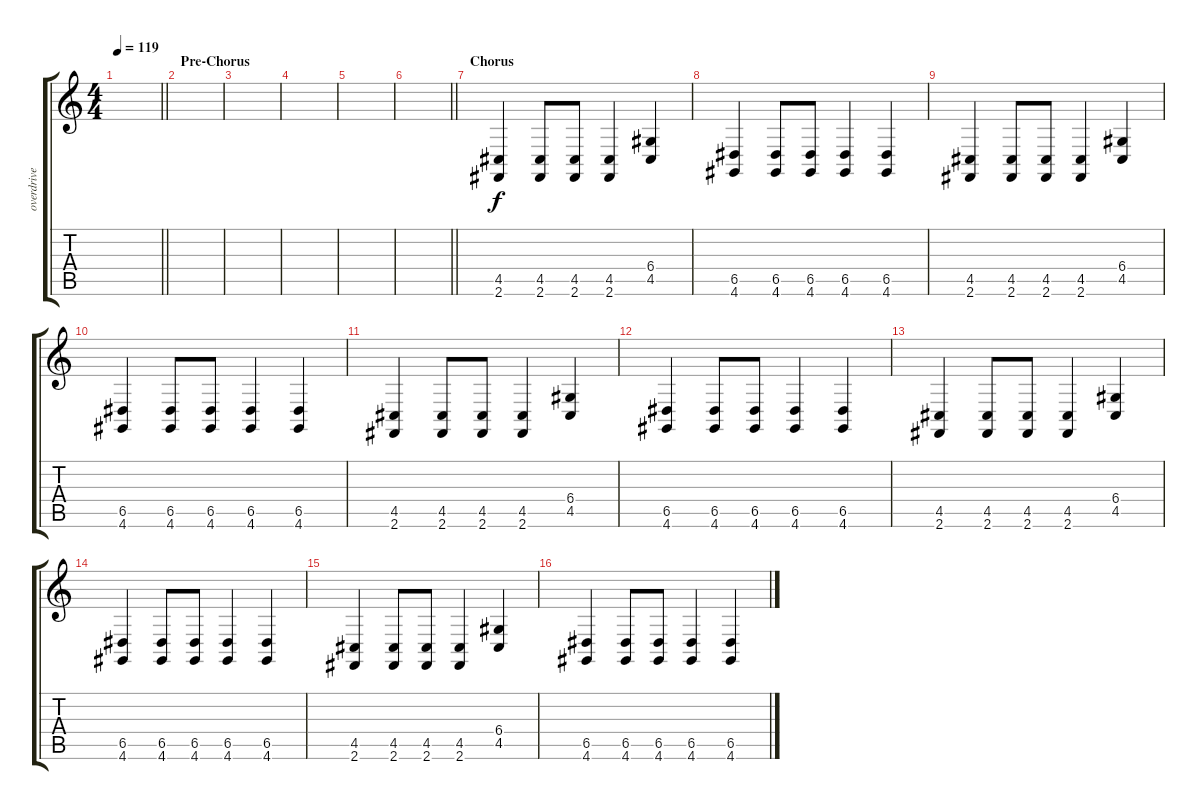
\track ("overdrive E-Guitar" "overdrive ") {instrument acousticgrandpiano}
\staff {score tabs}
\tuning (E4 B3 G3 D3 A2 E2) {hide}
\ts (4 4)
\tempo 119
\clef g2
\barLineRight lightlight
\ks c
|
\section ("" "Pre-Chorus")
|
|
|
|
\barLineRight lightlight
|
\section ("" "Chorus")
(4.5 2.6).4 (4.5 2.6).8 (4.5 2.6).8 (4.5 2.6).4 (6.4 4.5).4 |
(6.5 4.6).4 (6.5 4.6).8 (6.5 4.6).8 (6.5 4.6).4 (6.5 4.6).4 |
(4.5 2.6).4 (4.5 2.6).8 (4.5 2.6).8 (4.5 2.6).4 (6.4 4.5).4 |
(6.5 4.6).4 (6.5 4.6).8 (6.5 4.6).8 (6.5 4.6).4 (6.5 4.6).4 |
(4.5 2.6).4 (4.5 2.6).8 (4.5 2.6).8 (4.5 2.6).4 (6.4 4.5).4 |
(6.5 4.6).4 (6.5 4.6).8 (6.5 4.6).8 (6.5 4.6).4 (6.5 4.6).4 |
(4.5 2.6).4 (4.5 2.6).8 (4.5 2.6).8 (4.5 2.6).4 (6.4 4.5).4 |
(6.5 4.6).4 (6.5 4.6).8 (6.5 4.6).8 (6.5 4.6).4 (6.5 4.6).4 |
(4.5 2.6).4 (4.5 2.6).8 (4.5 2.6).8 (4.5 2.6).4 (6.4 4.5).4 |
(6.5 4.6).4 (6.5 4.6).8 (6.5 4.6).8 (6.5 4.6).4 (6.5 4.6).4
